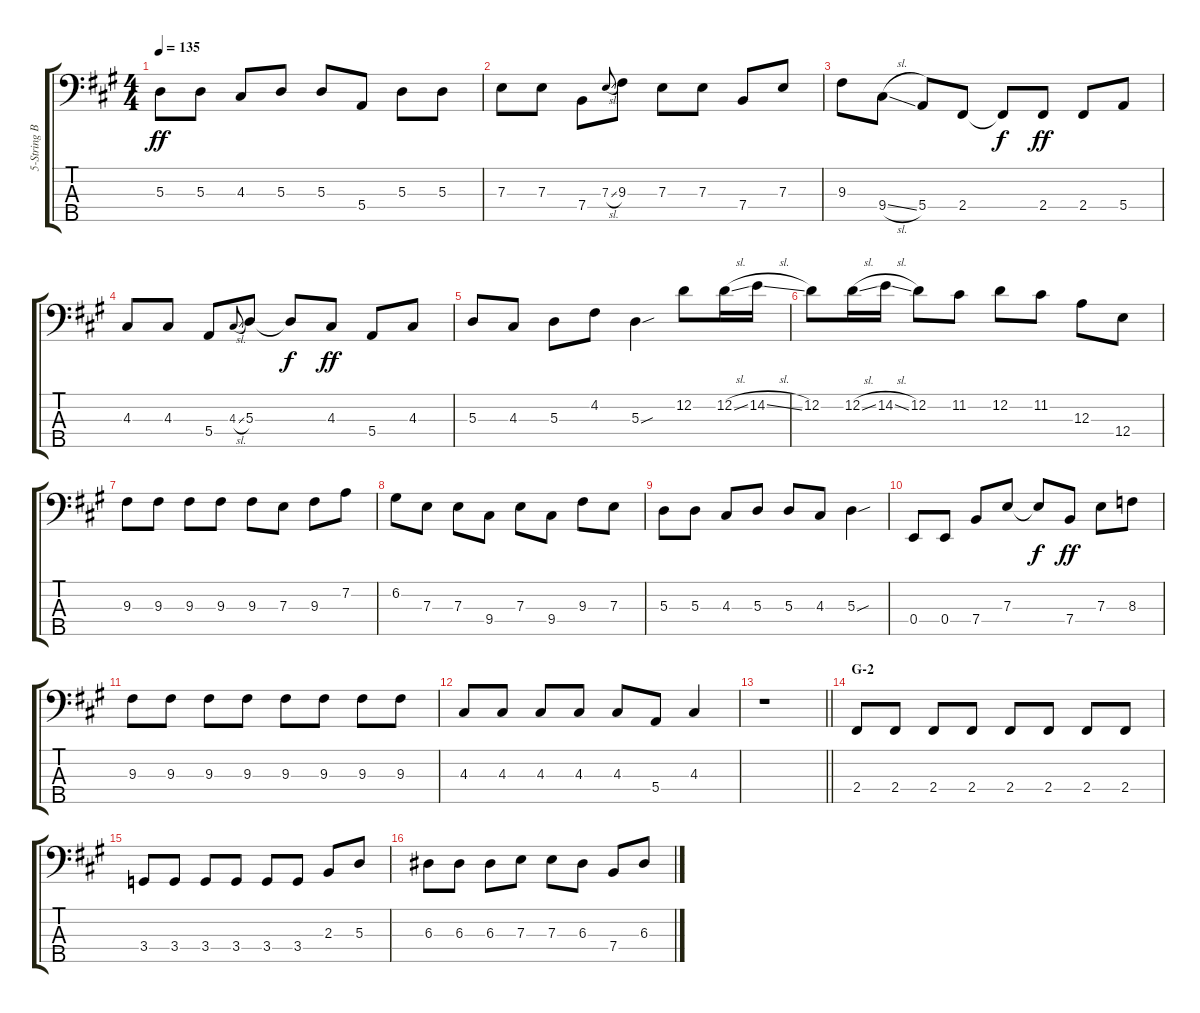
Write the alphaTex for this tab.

\track ("5-String Bass" "5-String B") {instrument electricbassfinger}
\staff {score tabs}
\tuning (G2 D2 A1 E1 B0) {hide}
\ts (4 4)
\tempo 135
\clef f4
\ks a
5.3.8{dy ff} 5.3.8 4.3.8 5.3.8 5.3.8 5.4.8 5.3.8 5.3.8 |
7.3.8 7.3.8 7.4.8 7.3{sl}.8{gr onbeat} 9.3.8 7.3.8 7.3.8 7.4.8 7.3.8 |
9.3.8 9.4{sl}.8 5.4.8 2.4.8 2.4{t}.8{dy f} 2.4.8{dy ff} 2.4.8 5.4.8 |
4.3.8 4.3.8 5.4.8 4.3{sl}.8{gr onbeat} 5.3.8 5.3{t}.8{dy f} 4.3.8{dy ff} 5.4.8 4.3.8 |
5.3.8 4.3.8 5.3.8 4.2.8 5.3{sou}.4 12.2.8 12.2{sl}.16 14.2{sl}.16 |
12.2.8 12.2{sl}.16 14.2{sl}.16 12.2.8 11.2.8 12.2.8 11.2.8 12.3.8 12.4.8 |
9.3.8 9.3.8 9.3.8 9.3.8 9.3.8 7.3.8 9.3.8 7.2.8 |
6.2.8 7.3.8 7.3.8 9.4.8 7.3.8 9.4.8 9.3.8 7.3.8 |
5.3.8 5.3.8 4.3.8 5.3.8 5.3.8 4.3.8 5.3{sou}.4 |
0.4.8 0.4.8 7.4.8 7.3.8 7.3{t}.8{dy f} 7.4.8{dy ff} 7.3.8 8.3.8 |
9.3.8 9.3.8 9.3.8 9.3.8 9.3.8 9.3.8 9.3.8 9.3.8 |
4.3.8 4.3.8 4.3.8 4.3.8 4.3.8 5.4.8 4.3.4 |
\barLineRight lightlight
r.1 |
\section ("" "G-2")
2.4.8 2.4.8 2.4.8 2.4.8 2.4.8 2.4.8 2.4.8 2.4.8 |
3.4.8 3.4.8 3.4.8 3.4.8 3.4.8 3.4.8 2.3.8 5.3.8 |
6.3.8 6.3.8 6.3.8 7.3.8 7.3.8 6.3.8 7.4.8 6.3.8
